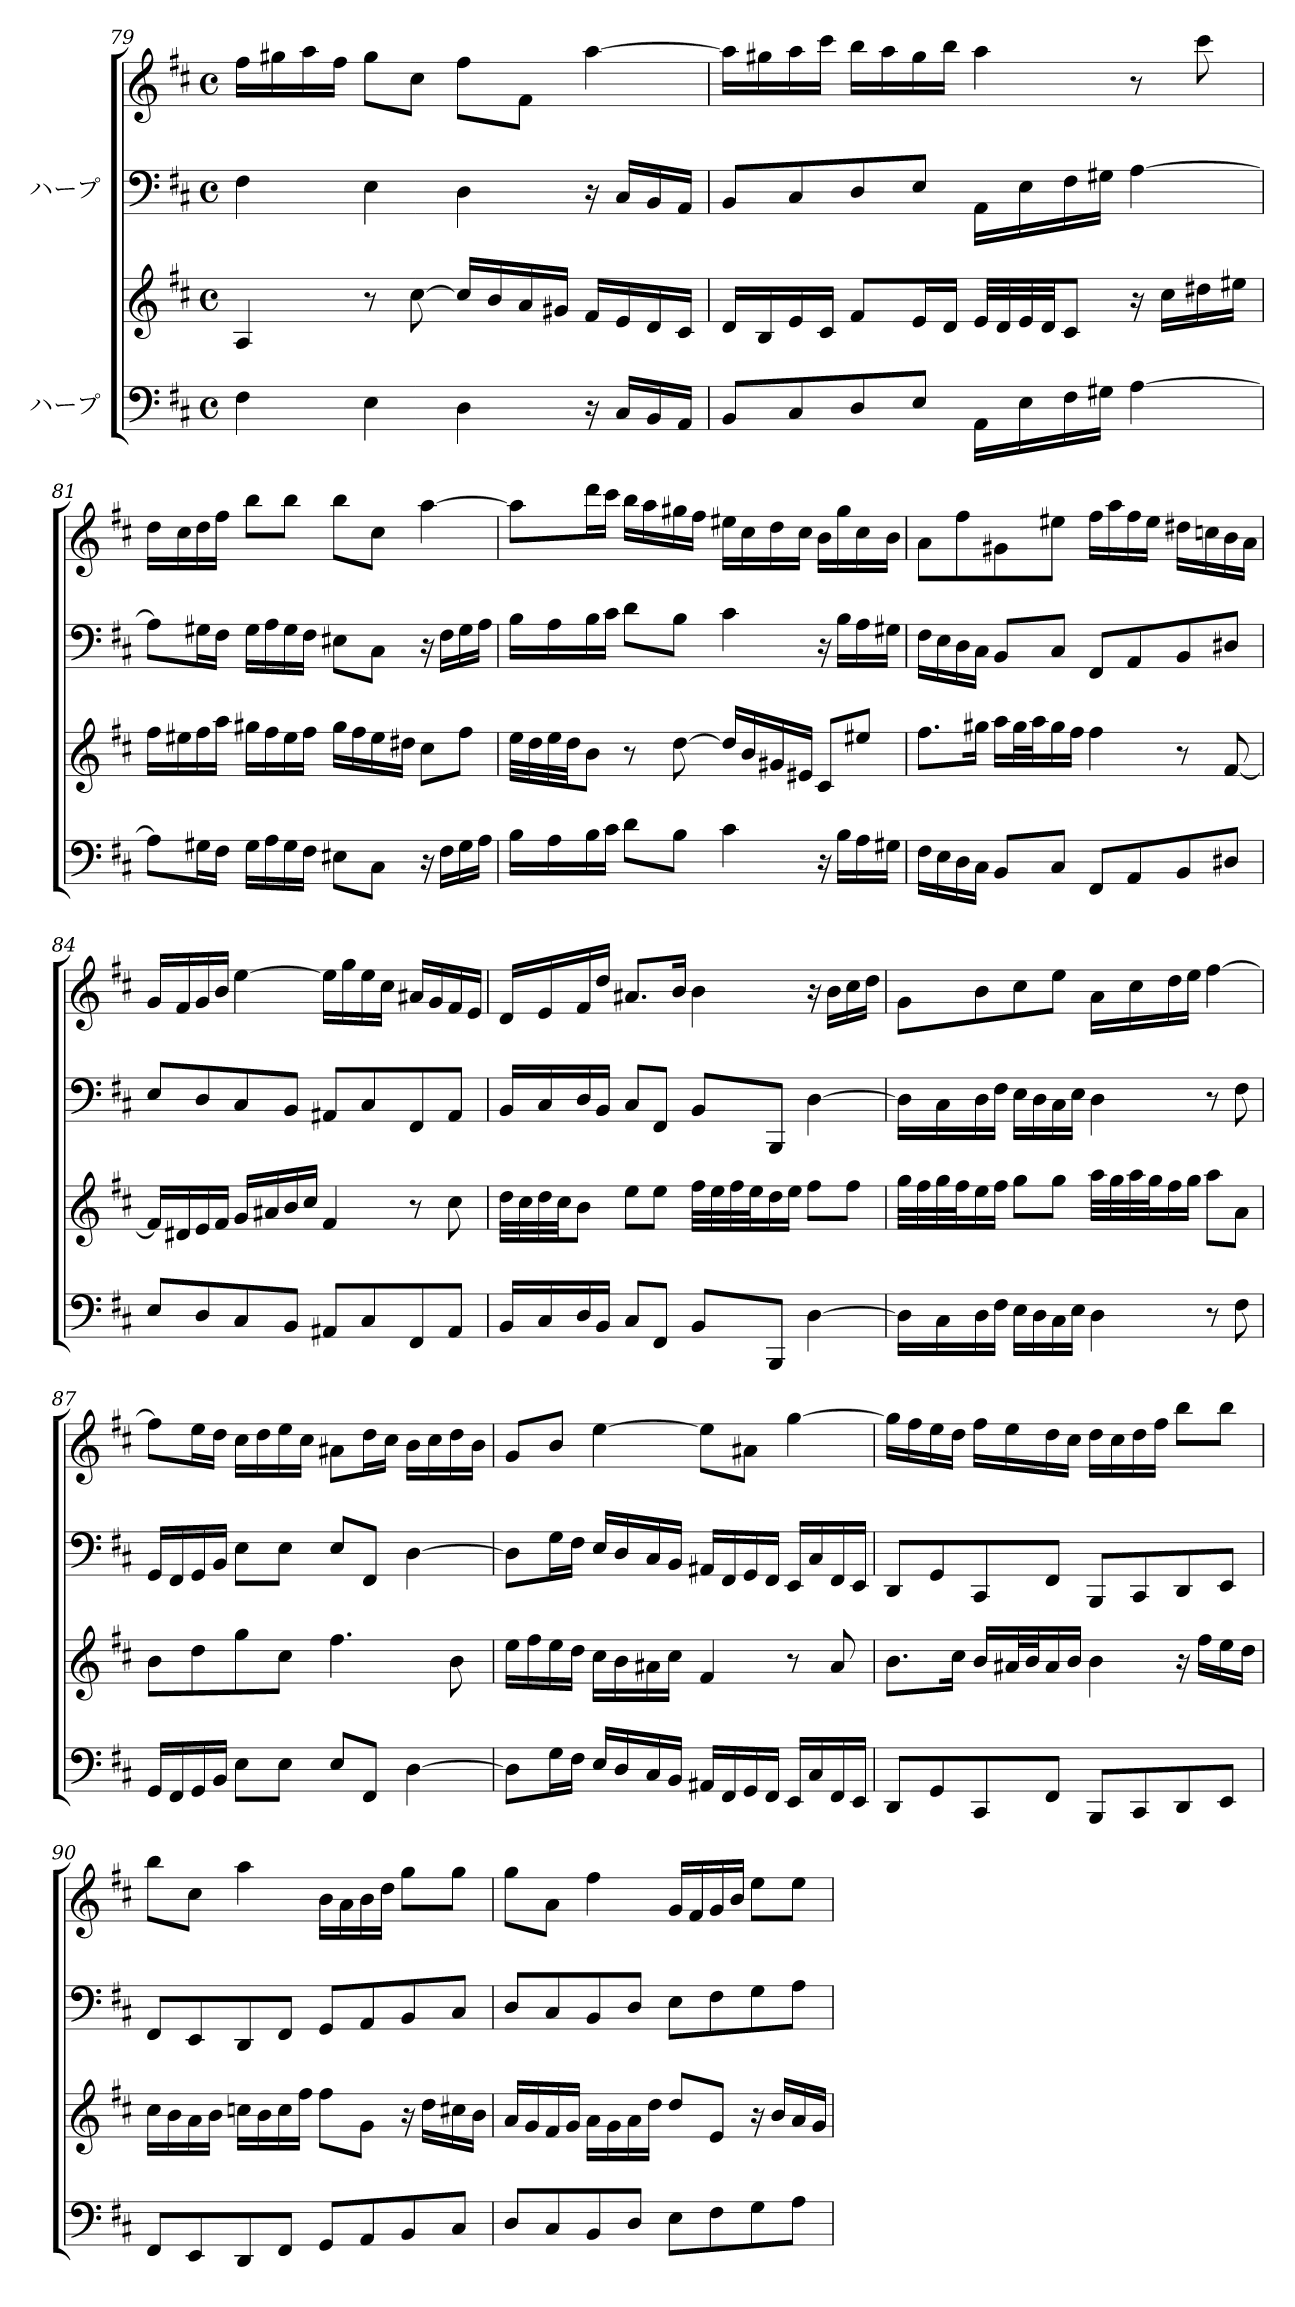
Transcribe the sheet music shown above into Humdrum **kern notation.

**kern	**kern	**kern	**kern
*part2	*part2	*part1	*part1
*staff4	*staff3	*staff2	*staff1
*I"ハープ	*	*I"ハープ	*
!!LO:LB:g=z
*clefF4	*clefG2	*clefF4	*clefG2
*k[f#c#]	*k[f#c#]	*k[f#c#]	*k[f#c#]
*M4/4	*M4/4	*M4/4	*M4/4
*met(c)	*met(c)	*met(c)	*met(c)
=79	=79	=79	=79
4F#\	4A/	4F#\	16ff#\LL
.	.	.	16gg#X\
.	.	.	16aa\
.	.	.	16ff#\JJ
4E\	8r	4E\	8gg#\L
.	[8cc#\	.	8cc#\J
4D\	16cc#/LL]	4D\	8ff#\L
.	16b/	.	.
.	16a/	.	8f#\J
.	16g#X/JJ	.	.
16r	16f#/LL	16r	[4aa\
16C#/LL	16e/	16C#/LL	.
16BB/	16d/	16BB/	.
16AA/JJ	16c#/JJ	16AA/JJ	.
=80	=80	=80	=80
8BB/L	16d/LL	8BB/L	16aa\LL]
.	16B/	.	16gg#X\
8C#/	16e/	8C#/	16aa\
.	16c#/JJ	.	16ccc#\JJ
8D/	8f#/L	8D/	16bb\LL
.	.	.	16aa\
8E/J	16e/L	8E/J	16gg#\
.	16d/JJ	.	16bb\JJ
16AA\LL	32e/LLL	16AA\LL	4aa\
.	32d/	.	.
16E\	32e/	16E\	.
.	32d/JJ	.	.
16F#\	8c#/J	16F#\	.
16G#X\JJ	.	16G#X\JJ	.
[4A\	16r	[4A\	8r
.	16cc#\LL	.	.
.	16dd#X\	.	8ccc#\
.	16ee#X\JJ	.	.
!!LO:PB:g=z
=81	=81	=81	=81
8A\L]	16ff#\LL	8A\L]	16dd\LL
.	16ee#X\	.	16cc#\
16G#X\L	16ff#\	16G#X\L	16dd\
16F#\JJ	16aa\JJ	16F#\JJ	16ff#\JJ
16G#\LL	16gg#X\LL	16G#\LL	8bb\L
16A\	16ff#\	16A\	.
16G#\	16ee#\	16G#\	8bb\J
16F#\JJ	16ff#\JJ	16F#\JJ	.
8E#X\L	16gg#\LL	8E#X\L	8bb\L
.	16ff#\	.	.
8C#\J	16ee#\	8C#\J	8cc#\J
.	16dd#X\JJ	.	.
16r	8cc#\L	16r	[4aa\
16F#\LL	.	16F#\LL	.
16G#\	8ff#\J	16G#\	.
16A\JJ	.	16A\JJ	.
=82	=82	=82	=82
16B\LL	32ee\LLL	16B\LL	8aa\L]
.	32dd\	.	.
16A\	32ee\	16A\	.
.	32dd\JJ	.	.
16B\	8b\J	16B\	16ddd\L
16c#\JJ	.	16c#\JJ	16ccc#\JJ
8d\L	8r	8d\L	16bb\LL
.	.	.	16aa\
8B\J	[8dd\	8B\J	16gg#X\
.	.	.	16ff#\JJ
4c#\	16dd/LL]	4c#\	16ee#X\LL
.	16b/	.	16cc#\
.	16g#X/	.	16dd\
.	16e#X/JJ	.	16cc#\JJ
16r	8c#/L	16r	16b\LL
16B\LL	.	16B\LL	16gg#\
16A\	8ee#X/J	16A\	16cc#\
16G#X\JJ	.	16G#X\JJ	16b\JJ
!!LO:LB:g=z
=83	=83	=83	=83
16F#\LL	8.ff#\L	16F#\LL	8a\L
16E\	.	16E\	.
16D\	.	16D\	8ff#\
16C#\JJ	16gg#X\Jk	16C#\JJ	.
8BB/L	16aa\LL	8BB/L	8g#X\
.	32gg#\L	.	.
.	32aa\J	.	.
8C#/J	16gg#\	8C#/J	8ee#X\J
.	16ff#\JJ	.	.
8FF#/L	4ff#\	8FF#/L	16ff#\LL
.	.	.	16aa\
8AA/	.	8AA/	16ff#\
.	.	.	16ee#\JJ
8BB/	8r	8BB/	16dd#X\LL
.	.	.	16ccn\
8D#X/J	[8f#/	8D#X/J	16b\
.	.	.	16a\JJ
=84	=84	=84	=84
8E/L	16f#/LL]	8E/L	16g/LL
.	16d#X/	.	16f#/
8D/	16e/	8D/	16g/
.	16f#/JJ	.	16b/JJ
8C#/	16g/LL	8C#/	[4ee\
.	16a#X/	.	.
8BB/J	16b/	8BB/J	.
.	16cc#/JJ	.	.
8AA#X/L	4f#/	8AA#X/L	16ee\LL]
.	.	.	16gg\
8C#/	.	8C#/	16ee\
.	.	.	16cc#\JJ
8FF#/	8r	8FF#/	16a#X/LL
.	.	.	16g/
8AA#/J	8cc#\	8AA#/J	16f#/
.	.	.	16e/JJ
!!LO:LB:g=z
=85	=85	=85	=85
16BB/LL	32dd\LLL	16BB/LL	16d/LL
.	32cc#\	.	.
16C#/	32dd\	16C#/	16e/
.	32cc#\JJ	.	.
16D/	8b\J	16D/	16f#/
16BB/JJ	.	16BB/JJ	16dd/JJ
8C#/L	8ee\L	8C#/L	8.a#X/L
8FF#/J	8ee\J	8FF#/J	.
.	.	.	16b/Jk
8BB/L	32ff#\LLL	8BB/L	4b\
.	32ee\	.	.
.	32ff#\	.	.
.	32ee\J	.	.
8BBB/J	16dd\	8BBB/J	.
.	16ee\JJ	.	.
[4D\	8ff#\L	[4D\	16r
.	.	.	16b\LL
.	8ff#\J	.	16cc#\
.	.	.	16dd\JJ
=86	=86	=86	=86
16D\LL]	32gg\LLL	16D\LL]	8g\L
.	32ff#\	.	.
16C#\	32gg\	16C#\	.
.	32ff#\J	.	.
16D\	16ee\	16D\	8b\
16F#\JJ	16ff#\JJ	16F#\JJ	.
16E\LL	8gg\L	16E\LL	8cc#\
16D\	.	16D\	.
16C#\	8gg\J	16C#\	8ee\J
16E\JJ	.	16E\JJ	.
4D\	32aa\LLL	4D\	16a\LL
.	32gg\	.	.
.	32aa\	.	16cc#\
.	32gg\J	.	.
.	16ff#\	.	16dd\
.	16gg\JJ	.	16ee\JJ
8r	8aa\L	8r	[4ff#\
8F#\	8a\J	8F#\	.
!!LO:PB:g=z
=87	=87	=87	=87
16GG/LL	8b\L	16GG/LL	8ff#\L]
16FF#/	.	16FF#/	.
16GG/	8dd\	16GG/	16ee\L
16BB/JJ	.	16BB/JJ	16dd\JJ
8E\L	8gg\	8E\L	16cc#\LL
.	.	.	16dd\
8E\J	8cc#\J	8E\J	16ee\
.	.	.	16cc#\JJ
8E/L	4.ff#\	8E/L	8a#X\L
8FF#/J	.	8FF#/J	16dd\L
.	.	.	16cc#\JJ
[4D\	.	[4D\	16b\LL
.	.	.	16cc#\
.	8b\	.	16dd\
.	.	.	16b\JJ
=88	=88	=88	=88
8D\L]	16ee\LL	8D\L]	8g/L
.	16ff#\	.	.
16G\L	16ee\	16G\L	8b/J
16F#\JJ	16dd\JJ	16F#\JJ	.
16E/LL	16cc#\LL	16E/LL	[4ee\
16D/	16b\	16D/	.
16C#/	16a#X\	16C#/	.
16BB/JJ	16cc#\JJ	16BB/JJ	.
16AA#X/LL	4f#/	16AA#X/LL	8ee\L]
16FF#/	.	16FF#/	.
16GG/	.	16GG/	8a#X\J
16FF#/JJ	.	16FF#/JJ	.
16EE/LL	8r	16EE/LL	[4gg\
16C#/	.	16C#/	.
16FF#/	8a#/	16FF#/	.
16EE/JJ	.	16EE/JJ	.
!!LO:LB:g=z
=89	=89	=89	=89
8DD/L	8.b\L	8DD/L	16gg\LL]
.	.	.	16ff#\
8GG/	.	8GG/	16ee\
.	16cc#\Jk	.	16dd\JJ
8CC#/	16b/LL	8CC#/	16ff#\LL
.	32a#X/L	.	16ee\
.	32b/J	.	.
8FF#/J	16a#/	8FF#/J	16dd\
.	16b/JJ	.	16cc#\JJ
8BBB/L	4b\	8BBB/L	16dd\LL
.	.	.	16cc#\
8CC#/	.	8CC#/	16dd\
.	.	.	16ff#\JJ
8DD/	16r	8DD/	8bb\L
.	16ff#\LL	.	.
8EE/J	16ee\	8EE/J	8bb\J
.	16dd\JJ	.	.
=90	=90	=90	=90
8FF#/L	16cc#\LL	8FF#/L	8bb\L
.	16b\	.	.
8EE/	16a\	8EE/	8cc#\J
.	16b\JJ	.	.
8DD/	16ccn\LL	8DD/	4aa\
.	16b\	.	.
8FF#/J	16cc\	8FF#/J	.
.	16ff#\JJ	.	.
8GG/L	8ff#\L	8GG/L	16b\LL
.	.	.	16a\
8AA/	8g\J	8AA/	16b\
.	.	.	16dd\JJ
8BB/	16r	8BB/	8gg\L
.	16dd\LL	.	.
8C#/J	16cc#X\	8C#/J	8gg\J
.	16b\JJ	.	.
!!LO:LB:g=z
=91	=91	=91	=91
8D/L	16a/LL	8D/L	8gg\L
.	16g/	.	.
8C#/	16f#/	8C#/	8a\J
.	16g/JJ	.	.
8BB/	16a\LL	8BB/	4ff#\
.	16g\	.	.
8D/J	16a\	8D/J	.
.	16dd\JJ	.	.
8E\L	8dd/L	8E\L	16g/LL
.	.	.	16f#/
8F#\	8e/J	8F#\	16g/
.	.	.	16b/JJ
8G\	16r	8G\	8ee\L
.	16b/LL	.	.
8A\J	16a/	8A\J	8ee\J
.	16g/JJ	.	.
=	=	=	=
*-	*-	*-	*-
